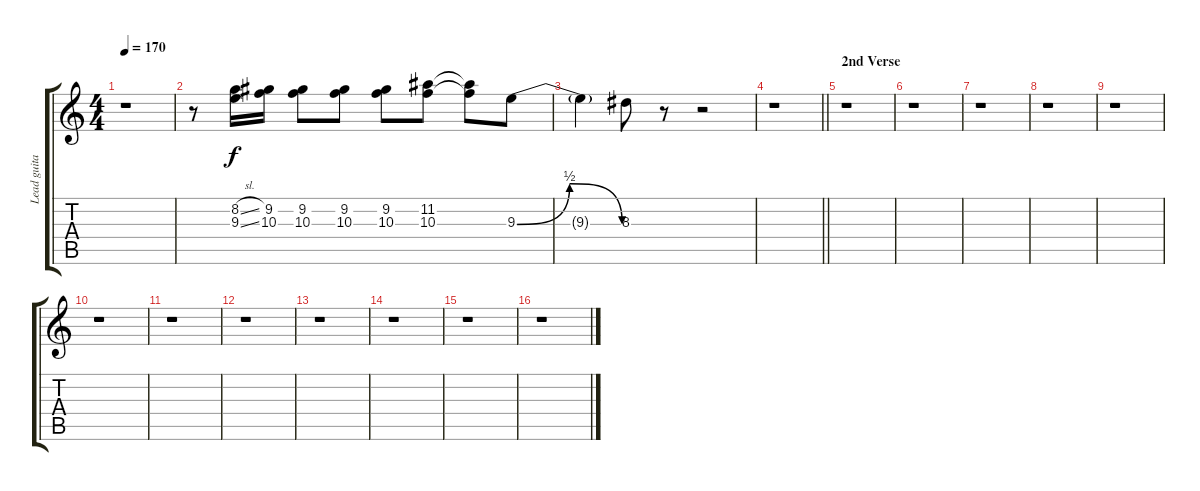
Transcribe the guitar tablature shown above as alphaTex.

\track ("Lead guitar" "Lead guita") {instrument distortionguitar}
\staff {score tabs}
\tuning (E4 B3 G3 D3 A2 E2) {hide}
\ts (4 4)
\tempo 170
\clef g2
\ks c
r.1{dy f} |
r.8 (8.2{sl} 9.3{sl}).16 (9.2 10.3).16 (9.2 10.3).8 (9.2 10.3).8 (9.2 10.3).8 (11.2 10.3).8 (11.2{t} 10.3{t}).8 9.3{be (bendrelease 0 0 20 2 40 2 60 0)}.8 |
9.3{t}.4 8.3.8 r.8 r.2 |
\barLineRight lightlight
r.1 |
\section ("" "2nd Verse")
r.1 |
r.1 |
r.1 |
r.1 |
r.1 |
r.1 |
r.1 |
r.1 |
r.1 |
r.1 |
r.1 |
r.1
